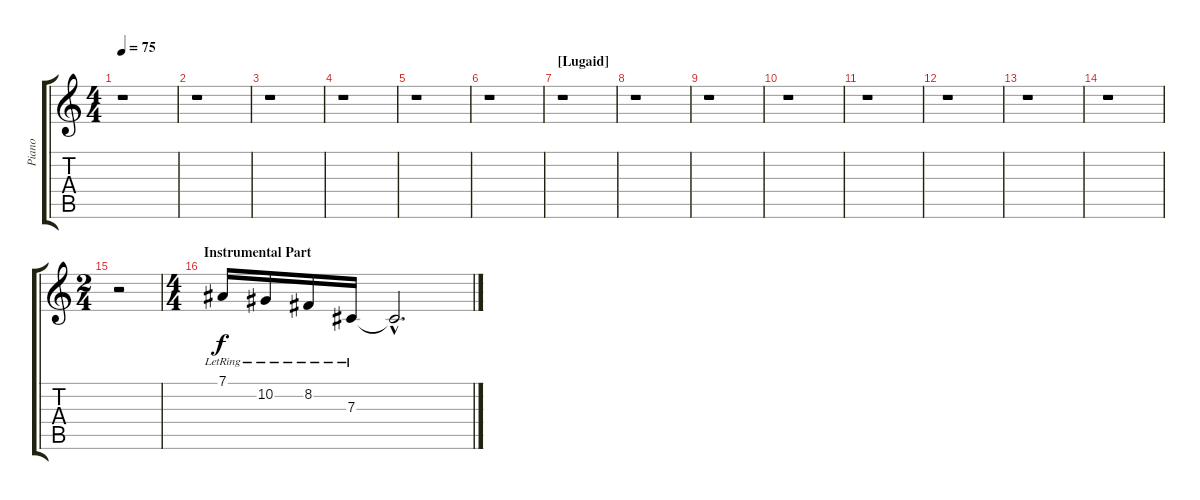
\track ("Piano" "Piano") {instrument acousticgrandpiano}
\staff {score tabs}
\tuning (Eb4 Bb3 Gb3 Db3 Ab2 Db2) {hide}
\ts (4 4)
\tempo 75
\clef g2
\ks c
r.1{dy f} |
r.1 |
r.1 |
r.1 |
r.1 |
r.1 |
\section ("" "[Lugaid]")
r.1 |
r.1 |
r.1 |
r.1 |
r.1 |
r.1 |
r.1 |
r.1 |
\ts (2 4)
r.2 |
\ts (4 4)
\section ("" "Instrumental Part")
7.1{lr}.16{volume 16} 10.2{lr}.16 8.2{lr}.16 7.3{lr}.16 7.3{hac t}.2{d}
